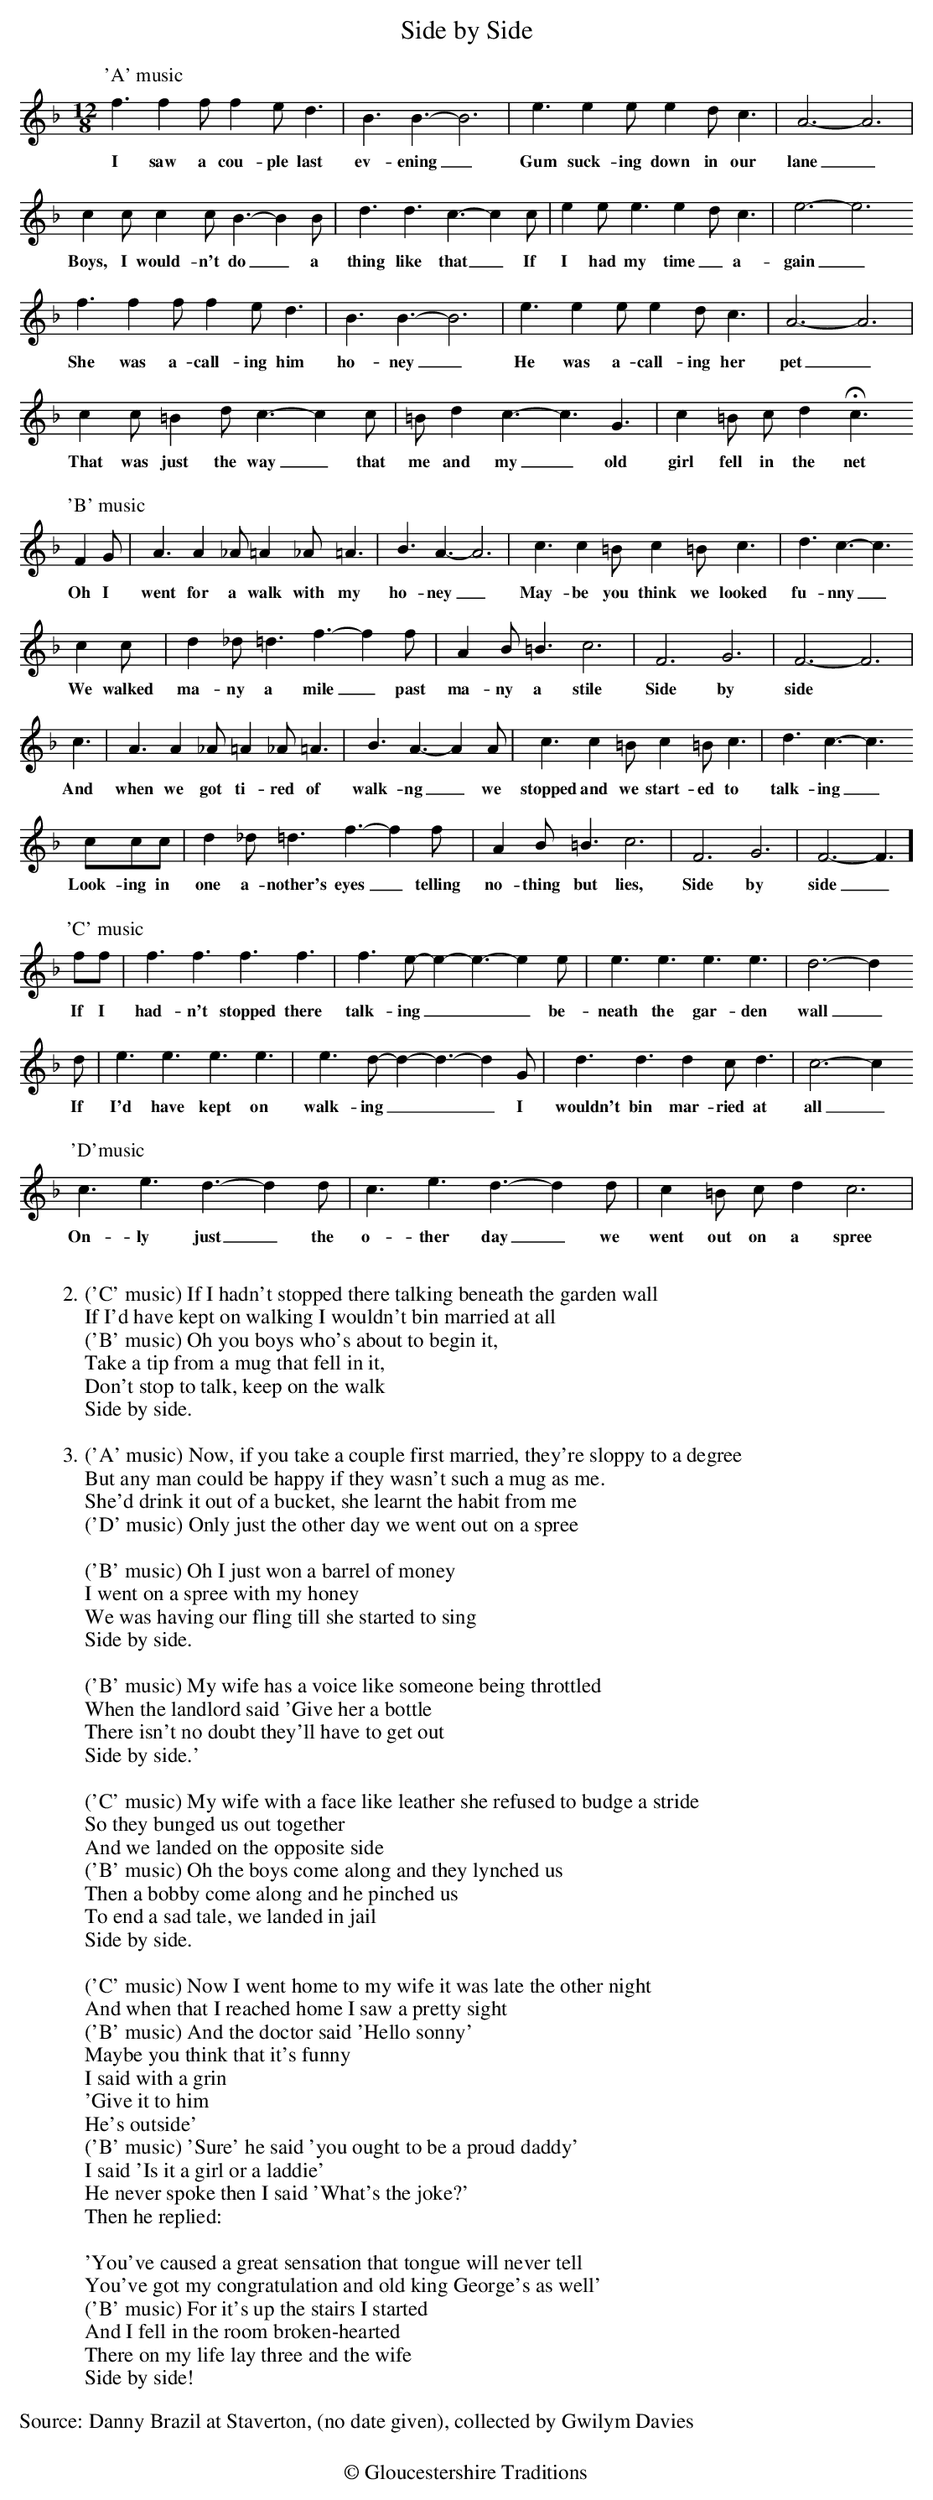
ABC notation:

X:1
T: Side by Side
M: 12/8
L: 1/8
K: F
[P:'A' music]f3f2ff2ed3 | B3B3-B6 | e3e2ee2dc3 | A6-A6 |
w:I saw a cou-ple last ev-ening_ Gum suck-ing down in our lane_
c2cc2cB3-B2B | d3d3c3-c2 c | e2ee3e2dc3 | e6-e6
w:Boys, I would-n't do_ a thing like that_ If I had my time_ a-gain_
f3f2ff2ed3 | B3B3-B6 | e3e2ee2dc3 | A6-A6 |
w:She was a-call-ing him ho-ney_ He was a-call-ing her pet_
c2c=B2dc3-c2c | =Bd2 c3-c3G3 | c2=B cd2 Hc3
w:That was just the way_ that me and my_ old girl fell in the net
%%text
%%text
[P:'B' music]F2G | A3A2_A=A2_A=A3 | B3A3-A6 | c3c2=Bc2=Bc3 | d3c3-c3
w:Oh I went for a walk with my ho-ney_ May-be you think we looked fu-nny_
c2c | d2_d=d3f3-f2f | A2B=B3c6 | F6G6 | F6-F6 |
w:We walked ma-ny a mile_ past ma-ny a stile Side by side
c3 | A3A2_A=A2_A=A3 | B3A3-A2A | c3c2=Bc2=Bc3 | d3c3-c3
w:And when we got ti-red of walk-ng_ we stopped and we start-ed to talk-ing_
ccc | d2_d=d3f3-f2f | A2B=B3c6 | F6G6 | F6-F3 ]
w:Look-ing in one a-nother's eyes_ telling no-thing but lies, Side by side_
%%text
%%text
[P:'C' music]ff | f3f3 f3f3 |  f3e-e2-e3-e2e | e3e3 e3e3 |  d6-d2
w:If I had-n't stopped there talk-ing___ be-neath the gar-den wall_
d | e3e3 e3e3 |  e3d-d2-d3-d2 G | d3d3 d2cd3 |c6-c2
w:If I'd have kept on walk-ing___ I wouldn't bin mar-ried at all_
%%text
%%text
[P:'D'music]c3e3d3-d2 d | c3e3d3-d2 d | c2=B cd2 c6 |
w:On-ly just_ the o-ther day_ we went out on a spree
%%text
%%text
%%text
W:2.('C' music) If I hadn't stopped there talking beneath the garden wall
W:If I'd have kept on walking I wouldn't bin married at all
W:('B' music) Oh you boys who's about to begin it,
W:Take a tip from a mug that fell in it,
W:Don't stop to talk, keep on the walk
W:Side by side.
W:
W:3.('A' music) Now, if you take a couple first married, they're sloppy to a degree
W:But any man could be happy if they wasn't such a mug as me.
W:She'd drink it out of a bucket, she learnt the habit from me
W:('D' music) Only just the other day we went out on a spree
W:
W:('B' music) Oh I just won a barrel of money
W:I went on a spree with my honey
W:We was having our fling till she started to sing
W:Side by side.
W:
W:('B' music) My wife has a voice like someone being throttled
W:When the landlord said 'Give her a bottle
W:There isn't no doubt they'll have to get out
W:Side by side.'
W:
W:('C' music) My wife with a face like leather she refused to budge a stride
W:So they bunged us out together
W:And we landed on the opposite side
W:('B' music) Oh the boys come along and they lynched us
W:Then a bobby come along and he pinched us
W:To end a sad tale, we landed in jail
W:Side by side.
W:
W:('C' music) Now I went home to my wife it was late the other night
W:And when that I reached home I saw a pretty sight
W:('B' music) And the doctor said 'Hello sonny'
W:Maybe you think that it's funny
W:I said with a grin
W:'Give it to him
W:He's outside'
W:('B' music) 'Sure' he said 'you ought to be a proud daddy'
W:I said 'Is it a girl or a laddie'
W:He never spoke then I said 'What's the joke?'
W:Then he replied:
W:
W:'You've caused a great sensation that tongue will never tell
W:You've got my congratulation and old king George's as well'
W:('B' music) For it's up the stairs I started
W:And I fell in the room broken-hearted
W:There on my life lay three and the wife
W:Side by side!
